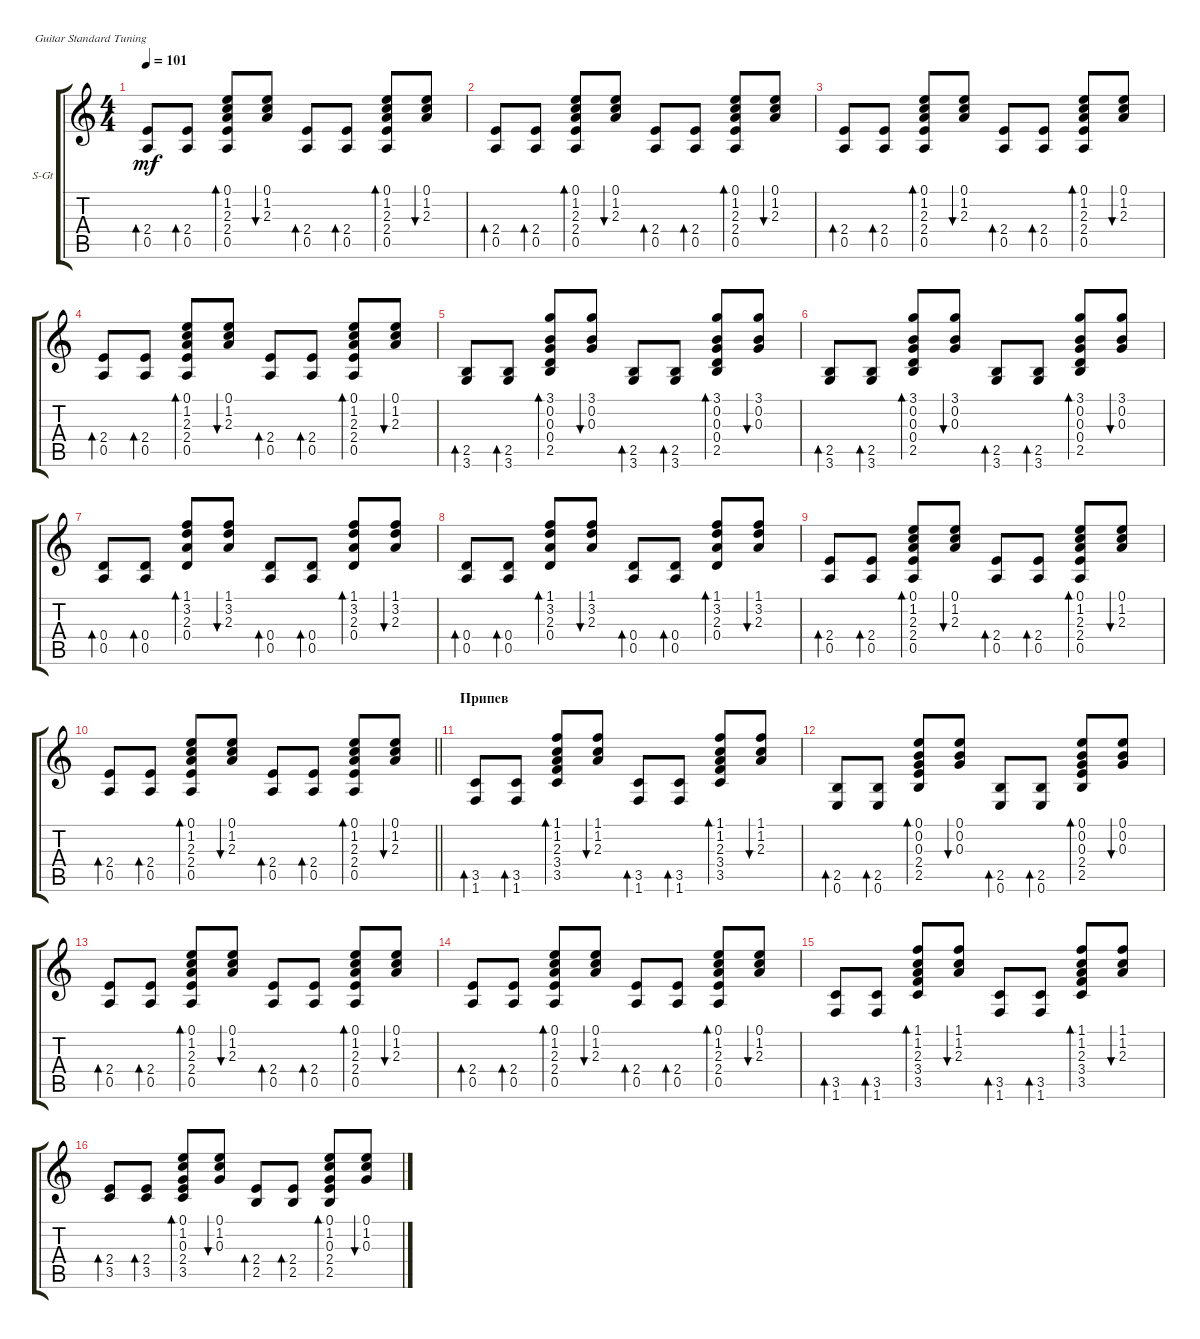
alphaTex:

\bracketExtendMode groupsimilarinstruments
\firstSystemTrackNameOrientation horizontal
\otherSystemsTrackNameOrientation horizontal
\track ("акустика" "S-Gt") {instrument acousticguitarsteel}
\staff {score tabs}
\tuning (E4 B3 G3 D3 A2 E2)
\ts (4 4)
\tempo 101
\clef g2
\ks c
(0.5 2.4).8{bd 30 dy mf} (0.5 2.4).8{bd 30} (0.1 1.2 2.3 2.4 0.5).8{bd 60} (0.1 1.2 2.3).8{bu 60} (0.5 2.4).8{bd 30} (0.5 2.4).8{bd 30} (0.1 1.2 2.3 2.4 0.5).8{bd 60} (0.1 1.2 2.3).8{bu 60} |
(0.5 2.4).8{bd 30} (0.5 2.4).8{bd 30} (0.1 1.2 2.3 2.4 0.5).8{bd 60} (0.1 1.2 2.3).8{bu 60} (0.5 2.4).8{bd 30} (0.5 2.4).8{bd 30} (0.1 1.2 2.3 2.4 0.5).8{bd 60} (0.1 1.2 2.3).8{bu 60} |
(0.5 2.4).8{bd 30} (0.5 2.4).8{bd 30} (0.1 1.2 2.3 2.4 0.5).8{bd 60} (0.1 1.2 2.3).8{bu 60} (0.5 2.4).8{bd 30} (0.5 2.4).8{bd 30} (0.1 1.2 2.3 2.4 0.5).8{bd 60} (0.1 1.2 2.3).8{bu 60} |
(0.5 2.4).8{bd 30} (0.5 2.4).8{bd 30} (0.1 1.2 2.3 2.4 0.5).8{bd 60} (0.1 1.2 2.3).8{bu 60} (0.5 2.4).8{bd 30} (0.5 2.4).8{bd 30} (0.1 1.2 2.3 2.4 0.5).8{bd 60} (0.1 1.2 2.3).8{bu 60} |
(3.6 2.5).8{bd 30} (3.6 2.5).8{bd 30} (3.1 0.2 0.3 0.4 2.5).8{bd 60} (3.1 0.2 0.3).8{bu 60} (3.6 2.5).8{bd 30} (3.6 2.5).8{bd 30} (3.1 0.2 0.3 0.4 2.5).8{bd 60} (3.1 0.2 0.3).8{bu 60} |
(3.6 2.5).8{bd 30} (3.6 2.5).8{bd 30} (3.1 0.2 0.3 0.4 2.5).8{bd 60} (3.1 0.2 0.3).8{bu 60} (3.6 2.5).8{bd 30} (3.6 2.5).8{bd 30} (3.1 0.2 0.3 0.4 2.5).8{bd 60} (3.1 0.2 0.3).8{bu 60} |
(0.5 0.4).8{bd 30} (0.4 0.5).8{bd 30} (1.1 3.2 2.3 0.4).8{bd 60} (1.1 3.2 2.3).8{bu 60} (0.4 0.5).8{bd 30} (0.5 0.4).8{bd 30} (1.1 3.2 2.3 0.4).8{bd 60} (1.1 3.2 2.3).8{bu 60} |
(0.5 0.4).8{bd 30} (0.4 0.5).8{bd 30} (1.1 3.2 2.3 0.4).8{bd 60} (1.1 3.2 2.3).8{bu 60} (0.4 0.5).8{bd 30} (0.5 0.4).8{bd 30} (1.1 3.2 2.3 0.4).8{bd 60} (1.1 3.2 2.3).8{bu 60} |
(0.5 2.4).8{bd 30} (0.5 2.4).8{bd 30} (0.1 1.2 2.3 2.4 0.5).8{bd 60} (0.1 1.2 2.3).8{bu 60} (0.5 2.4).8{bd 30} (0.5 2.4).8{bd 30} (0.1 1.2 2.3 2.4 0.5).8{bd 60} (0.1 1.2 2.3).8{bu 60} |
\barLineRight lightlight
(0.5 2.4).8{bd 30} (0.5 2.4).8{bd 30} (0.1 1.2 2.3 2.4 0.5).8{bd 60} (0.1 1.2 2.3).8{bu 60} (0.5 2.4).8{bd 30} (0.5 2.4).8{bd 30} (0.1 1.2 2.3 2.4 0.5).8{bd 60} (0.1 1.2 2.3).8{bu 60} |
\section ("" "Припев")
(1.6 3.5).8{bd 30} (1.6 3.5).8{bd 30} (1.1 1.2 2.3 3.4 3.5).8{bd 60} (1.1 1.2 2.3).8{bu 60} (1.6 3.5).8{bd 30} (1.6 3.5).8{bd 30} (1.1 1.2 2.3 3.4 3.5).8{bd 60} (1.1 1.2 2.3).8{bu 60} |
(0.6 2.5).8{bd 30} (2.5 0.6).8{bd 30} (0.1 0.2 0.3 2.4 2.5).8{bd 60} (0.1 0.2 0.3).8{bu 60} (0.6 2.5).8{bd 30} (0.6 2.5).8{bd 30} (0.1 0.2 0.3 2.4 2.5).8{bd 60} (0.1 0.2 0.3).8{bu 60} |
(0.5 2.4).8{bd 30} (0.5 2.4).8{bd 30} (0.1 1.2 2.3 2.4 0.5).8{bd 60} (0.1 1.2 2.3).8{bu 60} (0.5 2.4).8{bd 30} (0.5 2.4).8{bd 30} (0.1 1.2 2.3 2.4 0.5).8{bd 60} (0.1 1.2 2.3).8{bu 60} |
(0.5 2.4).8{bd 30} (0.5 2.4).8{bd 30} (0.1 1.2 2.3 2.4 0.5).8{bd 60} (0.1 1.2 2.3).8{bu 60} (0.5 2.4).8{bd 30} (0.5 2.4).8{bd 30} (0.1 1.2 2.3 2.4 0.5).8{bd 60} (0.1 1.2 2.3).8{bu 60} |
(1.6 3.5).8{bd 30} (1.6 3.5).8{bd 30} (1.1 1.2 2.3 3.4 3.5).8{bd 60} (1.1 1.2 2.3).8{bu 60} (1.6 3.5).8{bd 30} (1.6 3.5).8{bd 30} (1.1 1.2 2.3 3.4 3.5).8{bd 60} (1.1 1.2 2.3).8{bu 60} |
(3.5 2.4).8{bd 30} (3.5 2.4).8{bd 30} (0.1 1.2 0.3 2.4 3.5).8{bd 60} (0.1 1.2 0.3).8{bu 60} (2.5 2.4).8{bd 30} (2.5 2.4).8{bd 30} (0.1 1.2 0.3 2.4 2.5).8{bd 60} (0.1 1.2 0.3).8{bu 60}
